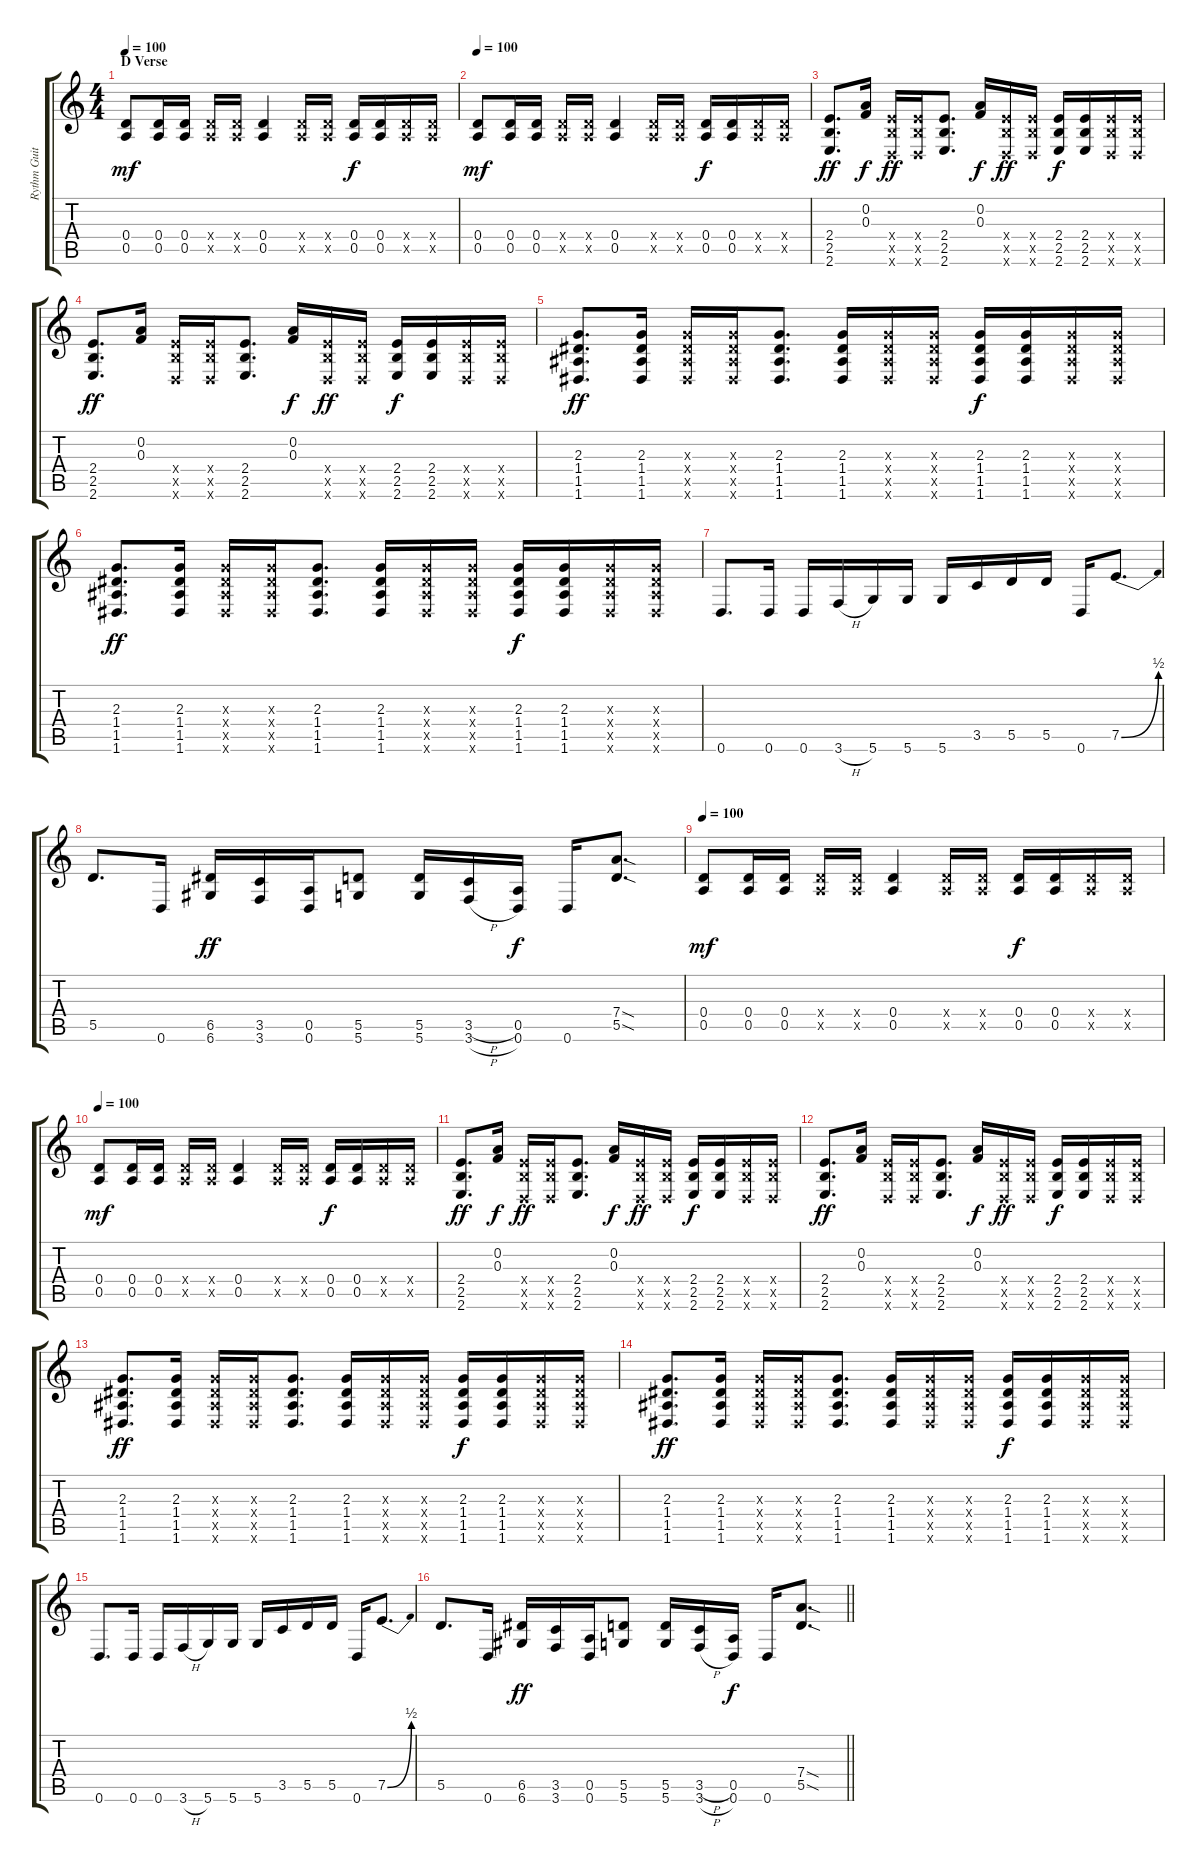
\track ("Rythm Guitar" "Rythm Guit") {instrument overdrivenguitar}
\staff {score tabs}
\tuning (E4 A3 F3 D3 A2 D2) {hide}
\ts (4 4)
\section ("" "D Verse")
\tempo 100
\clef g2
\ks c
(0.4 0.5).8{dy mf} (0.4 0.5).16 (0.4 0.5).16 (0.4{x} 0.5{x}).16 (0.4{x} 0.5{x}).16 (0.4 0.5).4 (0.4{x} 0.5{x}).16 (0.4{x} 0.5{x}).16 (0.4 0.5).16{dy f} (0.4 0.5).16 (0.4{x} 0.5{x}).16 (0.4{x} 0.5{x}).16 |
\tempo 100
(0.4 0.5).8{dy mf} (0.4 0.5).16 (0.4 0.5).16 (0.4{x} 0.5{x}).16 (0.4{x} 0.5{x}).16 (0.4 0.5).4 (0.4{x} 0.5{x}).16 (0.4{x} 0.5{x}).16 (0.4 0.5).16{dy f} (0.4 0.5).16 (0.4{x} 0.5{x}).16 (0.4{x} 0.5{x}).16 |
(2.4 2.5 2.6).8{d dy ff} (0.2 0.3).16{dy f} (2.4{x} 2.5{x} 0.6{x}).16{dy ff} (2.4{x} 2.5{x} 0.6{x}).16 (2.4 2.5 2.6).8{d} (0.2 0.3).16{dy f} (2.4{x} 2.5{x} 0.6{x}).16{dy ff} (2.4{x} 2.5{x} 0.6{x}).16 (2.4 2.5 2.6).16{dy f} (2.4 2.5 2.6).16 (2.4{x} 2.5{x} 0.6{x}).16 (2.4{x} 2.5{x} 0.6{x}).16 |
(2.4 2.5 2.6).8{d dy ff} (0.2 0.3).16 (2.4{x} 2.5{x} 0.6{x}).16 (2.4{x} 2.5{x} 0.6{x}).16 (2.4 2.5 2.6).8{d} (0.2 0.3).16{dy f} (2.4{x} 2.5{x} 0.6{x}).16{dy ff} (2.4{x} 2.5{x} 0.6{x}).16 (2.4 2.5 2.6).16{dy f} (2.4 2.5 2.6).16 (2.4{x} 2.5{x} 0.6{x}).16 (2.4{x} 2.5{x} 0.6{x}).16 |
(2.3 1.4 1.5 1.6).8{d dy ff} (2.3 1.4 1.5 1.6).16 (2.3{x} 1.4{x} 1.5{x} 1.6{x}).16 (2.3{x} 1.4{x} 1.5{x} 1.6{x}).16 (2.3 1.4 1.5 1.6).8{d} (2.3 1.4 1.5 1.6).16 (2.3{x} 1.4{x} 1.5{x} 1.6{x}).16 (2.3{x} 1.4{x} 1.5{x} 1.6{x}).16 (2.3 1.4 1.5 1.6).16{dy f} (2.3 1.4 1.5 1.6).16 (2.3{x} 1.4{x} 1.5{x} 1.6{x}).16 (2.3{x} 1.4{x} 1.5{x} 1.6{x}).16 |
(2.3 1.4 1.5 1.6).8{d dy ff} (2.3 1.4 1.5 1.6).16 (2.3{x} 1.4{x} 1.5{x} 1.6{x}).16 (2.3{x} 1.4{x} 1.5{x} 1.6{x}).16 (2.3 1.4 1.5 1.6).8{d} (2.3 1.4 1.5 1.6).16 (2.3{x} 1.4{x} 1.5{x} 1.6{x}).16 (2.3{x} 1.4{x} 1.5{x} 1.6{x}).16 (2.3 1.4 1.5 1.6).16{dy f} (2.3 1.4 1.5 1.6).16 (2.3{x} 1.4{x} 1.5{x} 1.6{x}).16 (2.3{x} 1.4{x} 1.5{x} 1.6{x}).16 |
0.6.8{d} 0.6.16 0.6.16 3.6{h}.16 5.6.16 5.6.16 5.6.16 3.5.16 5.5.16 5.5.16 0.6.16 7.5{be (bend 0 0 60 2)}.8{d} |
5.5.8{d} 0.6.16 (6.5 6.6).16{dy ff} (3.5 3.6).16 (0.5 0.6).16 (5.5 5.6).8 (5.5 5.6).16 (3.5{h} 3.6{h}).16 (0.5 0.6).16{dy f} 0.6.16 (7.4{sod} 5.5{sod}).8{d} |
\tempo 100
(0.4 0.5).8{dy mf} (0.4 0.5).16 (0.4 0.5).16 (0.4{x} 0.5{x}).16 (0.4{x} 0.5{x}).16 (0.4 0.5).4 (0.4{x} 0.5{x}).16 (0.4{x} 0.5{x}).16 (0.4 0.5).16{dy f} (0.4 0.5).16 (0.4{x} 0.5{x}).16 (0.4{x} 0.5{x}).16 |
\tempo 100
(0.4 0.5).8{dy mf} (0.4 0.5).16 (0.4 0.5).16 (0.4{x} 0.5{x}).16 (0.4{x} 0.5{x}).16 (0.4 0.5).4 (0.4{x} 0.5{x}).16 (0.4{x} 0.5{x}).16 (0.4 0.5).16{dy f} (0.4 0.5).16 (0.4{x} 0.5{x}).16 (0.4{x} 0.5{x}).16 |
(2.4 2.5 2.6).8{d dy ff} (0.2 0.3).16{dy f} (2.4{x} 2.5{x} 0.6{x}).16{dy ff} (2.4{x} 2.5{x} 0.6{x}).16 (2.4 2.5 2.6).8{d} (0.2 0.3).16{dy f} (2.4{x} 2.5{x} 0.6{x}).16{dy ff} (2.4{x} 2.5{x} 0.6{x}).16 (2.4 2.5 2.6).16{dy f} (2.4 2.5 2.6).16 (2.4{x} 2.5{x} 0.6{x}).16 (2.4{x} 2.5{x} 0.6{x}).16 |
(2.4 2.5 2.6).8{d dy ff} (0.2 0.3).16 (2.4{x} 2.5{x} 0.6{x}).16 (2.4{x} 2.5{x} 0.6{x}).16 (2.4 2.5 2.6).8{d} (0.2 0.3).16{dy f} (2.4{x} 2.5{x} 0.6{x}).16{dy ff} (2.4{x} 2.5{x} 0.6{x}).16 (2.4 2.5 2.6).16{dy f} (2.4 2.5 2.6).16 (2.4{x} 2.5{x} 0.6{x}).16 (2.4{x} 2.5{x} 0.6{x}).16 |
(2.3 1.4 1.5 1.6).8{d dy ff} (2.3 1.4 1.5 1.6).16 (2.3{x} 1.4{x} 1.5{x} 1.6{x}).16 (2.3{x} 1.4{x} 1.5{x} 1.6{x}).16 (2.3 1.4 1.5 1.6).8{d} (2.3 1.4 1.5 1.6).16 (2.3{x} 1.4{x} 1.5{x} 1.6{x}).16 (2.3{x} 1.4{x} 1.5{x} 1.6{x}).16 (2.3 1.4 1.5 1.6).16{dy f} (2.3 1.4 1.5 1.6).16 (2.3{x} 1.4{x} 1.5{x} 1.6{x}).16 (2.3{x} 1.4{x} 1.5{x} 1.6{x}).16 |
(2.3 1.4 1.5 1.6).8{d dy ff} (2.3 1.4 1.5 1.6).16 (2.3{x} 1.4{x} 1.5{x} 1.6{x}).16 (2.3{x} 1.4{x} 1.5{x} 1.6{x}).16 (2.3 1.4 1.5 1.6).8{d} (2.3 1.4 1.5 1.6).16 (2.3{x} 1.4{x} 1.5{x} 1.6{x}).16 (2.3{x} 1.4{x} 1.5{x} 1.6{x}).16 (2.3 1.4 1.5 1.6).16{dy f} (2.3 1.4 1.5 1.6).16 (2.3{x} 1.4{x} 1.5{x} 1.6{x}).16 (2.3{x} 1.4{x} 1.5{x} 1.6{x}).16 |
0.6.8{d} 0.6.16 0.6.16 3.6{h}.16 5.6.16 5.6.16 5.6.16 3.5.16 5.5.16 5.5.16 0.6.16 7.5{be (bend 0 0 60 2)}.8{d} |
\barLineRight lightlight
5.5.8{d} 0.6.16 (6.5 6.6).16{dy ff} (3.5 3.6).16 (0.5 0.6).16 (5.5 5.6).8 (5.5 5.6).16 (3.5{h} 3.6{h}).16 (0.5 0.6).16{dy f} 0.6.16 (7.4{sod} 5.5{sod}).8{d}
